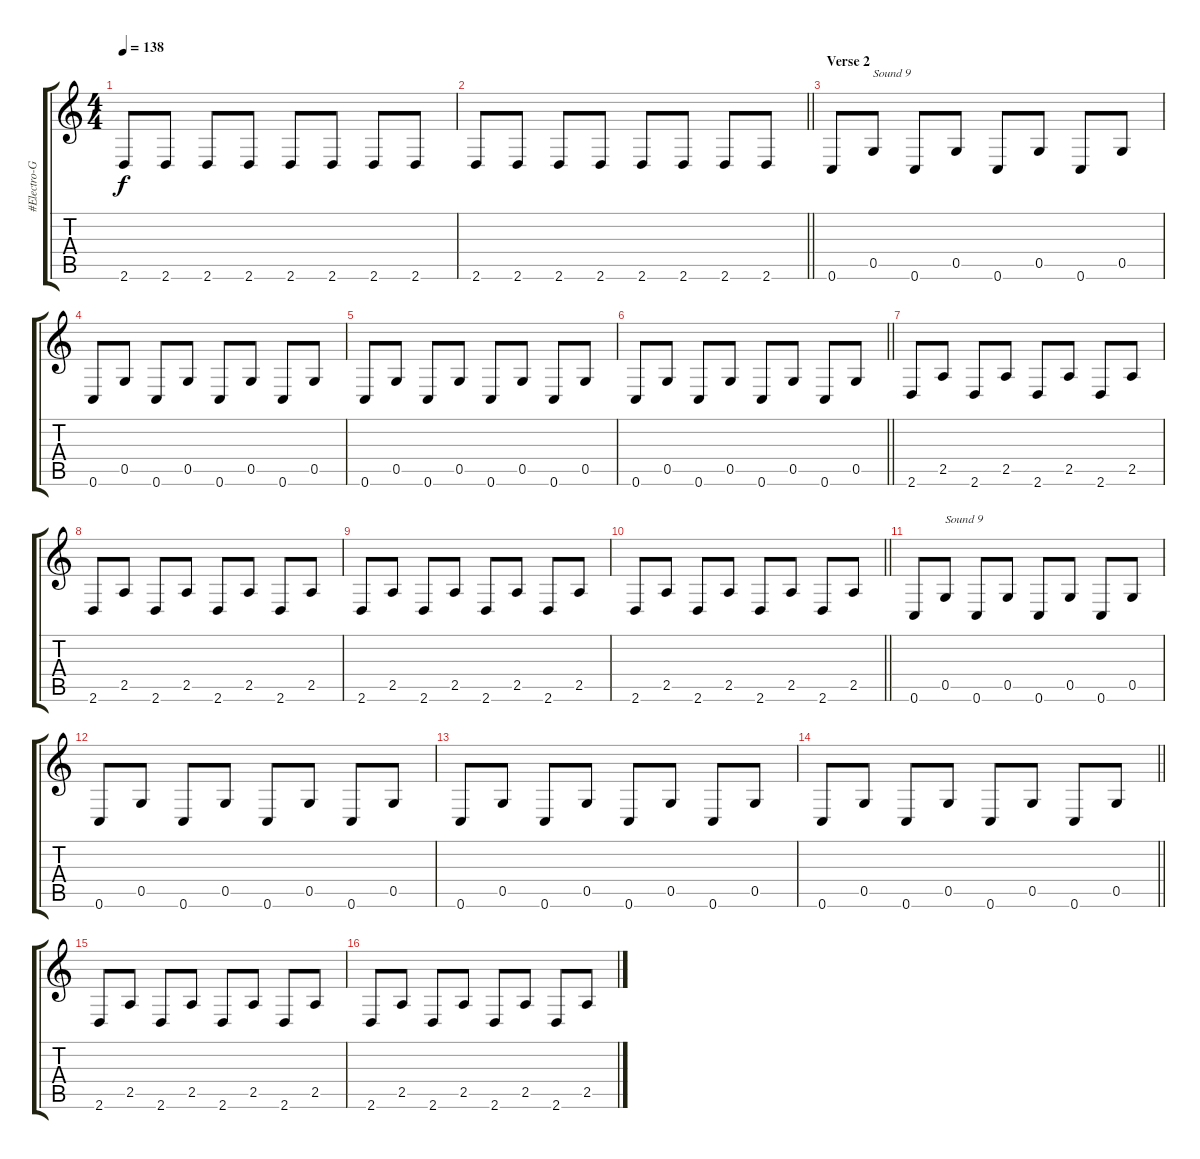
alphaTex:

\track ("#Electro-Guitar" "#Electro-G") {instrument overdrivenguitar}
\staff {score tabs}
\tuning (D4 A3 F3 C3 G2 C2) {hide}
\ts (4 4)
\tempo 138
\clef g2
\ks c
2.6.8{dy f volume 13} 2.6.8 2.6.8 2.6.8 2.6.8 2.6.8 2.6.8 2.6.8 |
\barLineRight lightlight
2.6.8 2.6.8 2.6.8 2.6.8 2.6.8 2.6.8 2.6.8 2.6.8 |
\section ("" "Verse 2")
0.6.8{volume 9} 0.5.8{txt "Sound 9"} 0.6.8 0.5.8 0.6.8 0.5.8 0.6.8 0.5.8 |
0.6.8 0.5.8 0.6.8 0.5.8 0.6.8 0.5.8 0.6.8 0.5.8 |
0.6.8 0.5.8 0.6.8 0.5.8 0.6.8 0.5.8 0.6.8 0.5.8 |
\barLineRight lightlight
0.6.8 0.5.8 0.6.8 0.5.8 0.6.8 0.5.8 0.6.8 0.5.8 |
2.6.8 2.5.8 2.6.8 2.5.8 2.6.8 2.5.8 2.6.8 2.5.8 |
2.6.8 2.5.8 2.6.8 2.5.8 2.6.8 2.5.8 2.6.8 2.5.8 |
2.6.8 2.5.8 2.6.8 2.5.8 2.6.8 2.5.8 2.6.8 2.5.8 |
\barLineRight lightlight
2.6.8 2.5.8 2.6.8 2.5.8 2.6.8 2.5.8 2.6.8 2.5.8 |
0.6.8{volume 9} 0.5.8{txt "Sound 9"} 0.6.8 0.5.8 0.6.8 0.5.8 0.6.8 0.5.8 |
0.6.8 0.5.8 0.6.8 0.5.8 0.6.8 0.5.8 0.6.8 0.5.8 |
0.6.8 0.5.8 0.6.8 0.5.8 0.6.8 0.5.8 0.6.8 0.5.8 |
\barLineRight lightlight
0.6.8 0.5.8 0.6.8 0.5.8 0.6.8 0.5.8 0.6.8 0.5.8 |
2.6.8 2.5.8 2.6.8 2.5.8 2.6.8 2.5.8 2.6.8 2.5.8 |
2.6.8 2.5.8 2.6.8 2.5.8 2.6.8 2.5.8 2.6.8 2.5.8
